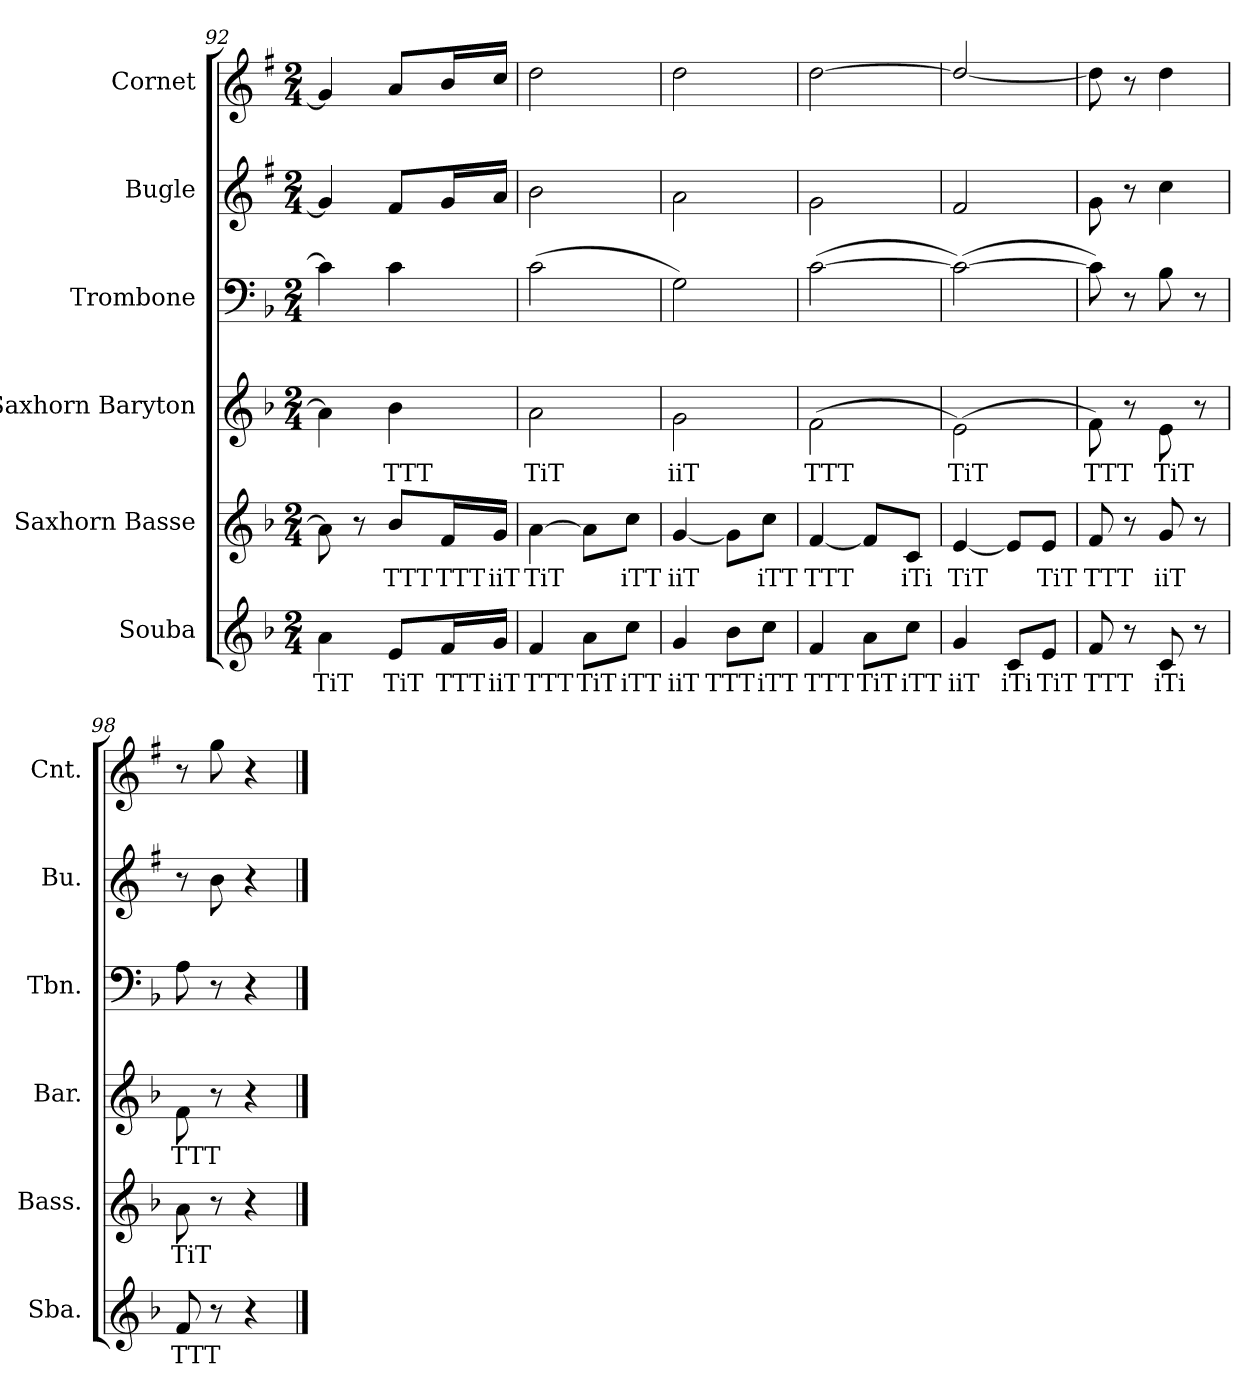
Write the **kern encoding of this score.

**kern	**text	**kern	**text	**kern	**text	**kern	**kern	**kern
*part6	*part6	*part5	*part5	*part4	*part4	*part3	*part2	*part1
*staff6	*staff6	*staff5	*staff5	*staff4	*staff4	*staff3	*staff2	*staff1
*I"Souba	*	*I"Saxhorn Basse	*	*I"Saxhorn Baryton	*	*I"Trombone	*I"Bugle	*I"Cornet
*I'Sba.	*	*I'Bass.	*	*I'Bar.	*	*I'Tbn.	*I'Bu.	*I'Cnt.
*clefG2	*	*clefG2	*	*clefG2	*	*clefF4	*clefG2	*clefG2
*ITrd15c26	*	*ITrd8c14	*	*ITrd8c14	*	*	*ITrd1c2	*ITrd1c2
*k[b-]	*	*k[b-]	*	*k[b-]	*	*k[b-]	*k[b-]	*k[b-]
*M2/4	*	*M2/4	*	*M2/4	*	*M2/4	*M2/4	*M2/4
=92	=92	=92	=92	=92	=92	=92	=92	=92
!	!LO:LY:b	!	!	!	!	!	!	!
4AA\	TiT	8A\]	.	4A\]	.	4c\]	4f/]	4f/]
.	.	8r	.	.	.	.	.	.
!	!LO:LY:b	!	!LO:LY:b	!	!LO:LY:b	!	!	!
8EE/L	TiT	8B-/L	TTT	4B-\	TTT	4c\	8e/L	8g/L
!	!LO:LY:b	!	!LO:LY:b	!	!	!	!	!
16FF/L	TTT	16F/L	TTT	.	.	.	16f/L	16a/L
!	!LO:LY:b	!	!LO:LY:b	!	!	!	!	!
16GG/JJ	iiT	16G/JJ	iiT	.	.	.	16g/JJ	16b-/JJ
=93	=93	=93	=93	=93	=93	=93	=93	=93
!	!LO:LY:b	!	!LO:LY:b	!	!LO:LY:b	!	!	!
4FF/	TTT	[4A\	TiT	2A\	TiT	(<2c\	2a\	2cc\
!	!LO:LY:b	!	!	!	!	!	!	!
8AA\L	TiT	8A\L]	.	.	.	.	.	.
!	!LO:LY:b	!	!LO:LY:b	!	!	!	!	!
8C\J	iTT	8c\J	iTT	.	.	.	.	.
=94	=94	=94	=94	=94	=94	=94	=94	=94
!	!LO:LY:b	!	!LO:LY:b	!	!LO:LY:b	!	!	!
4GG/	iiT	[4G/	iiT	2G\	iiT	2G\)	2g\	2cc\
!	!LO:LY:b	!	!	!	!	!	!	!
8BB-\L	TTT	8G\L]	.	.	.	.	.	.
!	!LO:LY:b	!	!LO:LY:b	!	!	!	!	!
8C\J	iTT	8c\J	iTT	.	.	.	.	.
=95	=95	=95	=95	=95	=95	=95	=95	=95
!	!LO:LY:b	!	!LO:LY:b	!	!LO:LY:b	!	!	!
4FF/	TTT	[4F/	TTT	(<2F\	TTT	(<[2c\	2f\	[2cc\
!	!LO:LY:b	!	!	!	!	!	!	!
8AA\L	TiT	8F/L]	.	.	.	.	.	.
!	!LO:LY:b	!	!LO:LY:b	!	!	!	!	!
8C\J	iTT	8C/J	iTi	.	.	.	.	.
!!LO:LB:g=z
=96	=96	=96	=96	=96	=96	=96	=96	=96
!	!LO:LY:b	!	!LO:LY:b	!	!LO:LY:b	!	!	!
4GG/	iiT	[4E/	TiT	(<2E\)	TiT	(<2c\_)	2e/	2cc/_
!	!LO:LY:b	!	!	!	!	!	!	!
8CC/L	iTi	8E/L]	.	.	.	.	.	.
!	!LO:LY:b	!	!LO:LY:b	!	!	!	!	!
8EE/J	TiT	8E/J	TiT	.	.	.	.	.
=97	=97	=97	=97	=97	=97	=97	=97	=97
!	!LO:LY:b	!	!LO:LY:b	!	!LO:LY:b	!	!	!
8FF/	TTT	8F/	TTT	8F\)	TTT	8c\])	8f\	8cc\]
8r	.	8r	.	8r	.	8r	8r	8r
!	!LO:LY:b	!	!LO:LY:b	!	!LO:LY:b	!	!	!
8CC/	iTi	8G/	iiT	8E\	TiT	8B-\	4b-\	4cc\
8r	.	8r	.	8r	.	8r	.	.
=98	=98	=98	=98	=98	=98	=98	=98	=98
!	!LO:LY:b	!	!LO:LY:b	!	!LO:LY:b	!	!	!
8FF/	TTT	8A\	TiT	8F\	TTT	8A\	8r	8r
8r	.	8r	.	8r	.	8r	8a\	8ff\
4r	.	4r	.	4r	.	4r	4r	4r
==	==	==	==	==	==	==	==	==
*-	*-	*-	*-	*-	*-	*-	*-	*-
